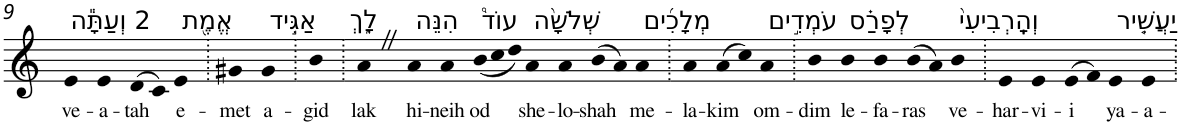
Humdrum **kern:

**kern	**text
*part1	*part1
*staff1	*staff1
*I"Piano	*
*I'Pno	*
!!LO:PB:g=z
*clefG2	*
*k[]	*
=9	=9
!LO:TX:a:t=2 וְעַתָּ֕ה	!
!	!LO:LY:b
4e	ve-
!	!LO:LY:b
4e	-a-
!	!LO:LY:b
(>8d	-tah
8c)	.
!LO:TX:a:t=אֱמֶ֖ת	!
!	!LO:LY:b
4e	e-
=10.	=10.
!	!LO:LY:b
4g#X	-met
!LO:TX:a:t=אַגִּ֣יד	!
!	!LO:LY:b
4g#	a-
=11.	=11.
!	!LO:LY:b
4b	-gid
=12.	=12.
!LO:TX:a:t=לָ֑ךְ	!
!	!LO:LY:b
4aZ	lak
!LO:TX:a:t=הִנֵּה	!
!	!LO:LY:b
4a	hi-
!	!LO:LY:b
4a	-neih
*Xtuplet	*
!LO:TX:a:t=עוֹד֩	!
!	!LO:LY:b
(<12b	od
12cc	.
12dd)	.
!LO:TX:a:t=שְׁלֹשָׁ֨ה	!
!	!LO:LY:b
4a	she-
!	!LO:LY:b
4a	-lo-
!	!LO:LY:b
(>8b	-shah
8a)	.
!LO:TX:a:t=מְלָכִ֜ים	!
!	!LO:LY:b
4a	me-
=13.	=13.
!	!LO:LY:b
4a	-la-
!	!LO:LY:b
(>8a	-kim
8cc)	.
!LO:TX:a:t=עֹמְדִ֣ים	!
!	!LO:LY:b
4a	om-
=14.	=14.
!	!LO:LY:b
4b	-dim
!LO:TX:a:t=לְפָרַ֗ס	!
!	!LO:LY:b
4b	le-
!	!LO:LY:b
4b	-fa-
!	!LO:LY:b
(>8b	-ras
8a)	.
!LO:TX:a:t=וְהָֽרְבִיעִי֙	!
!	!LO:LY:b
4b	ve-
=15.	=15.
!	!LO:LY:b
4e	-har-
!	!LO:LY:b
4e	-vi-
!	!LO:LY:b
(>8e	-i
8f)	.
!LO:TX:a:t=יַעֲשִׁ֤יר	!
!	!LO:LY:b
4e	ya-
!	!LO:LY:b
4e	-a-
=.	=.
*-	*-
